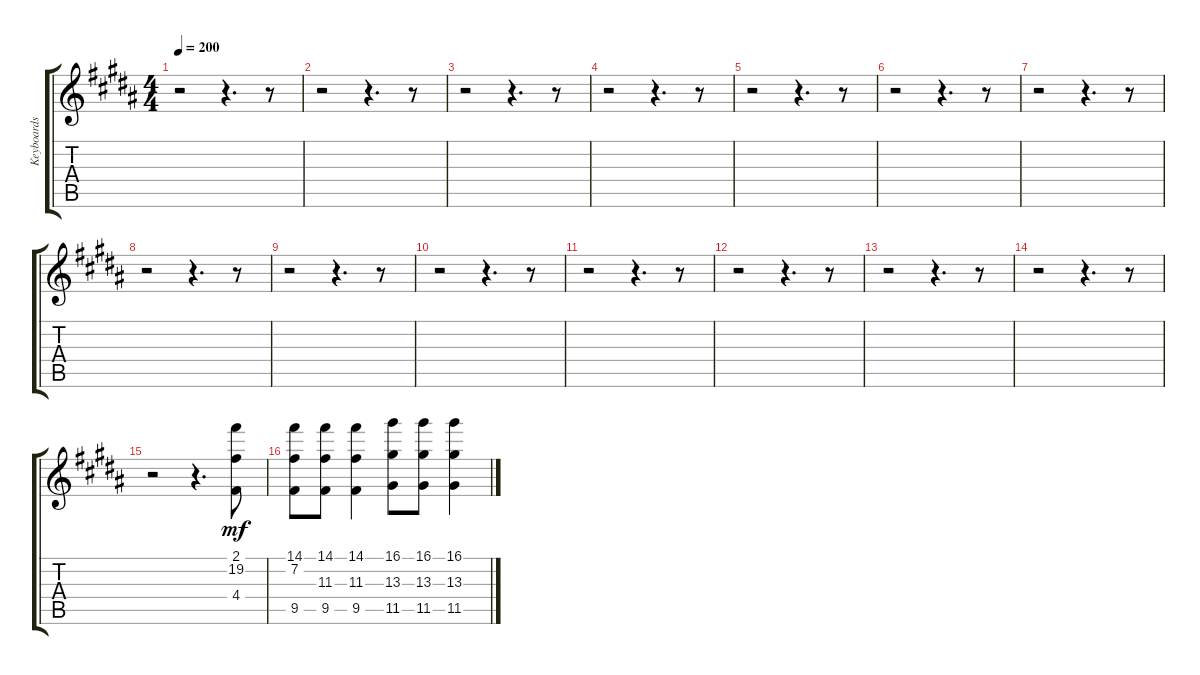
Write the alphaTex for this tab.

\track ("Keyboards" "Keyboards") {instrument electricguitarclean}
\staff {score tabs}
\tuning (E4 B3 G3 D3 A2 D2) {hide}
\ts (4 4)
\tempo 200
\clef g2
\ks b
r.2{dy mf} r.4{d} r.8 |
r.2 r.4{d} r.8 |
r.2 r.4{d} r.8 |
r.2 r.4{d} r.8 |
r.2 r.4{d} r.8 |
r.2 r.4{d} r.8 |
r.2 r.4{d} r.8 |
r.2 r.4{d} r.8 |
r.2 r.4{d} r.8 |
r.2 r.4{d} r.8 |
r.2 r.4{d} r.8 |
r.2 r.4{d} r.8 |
r.2 r.4{d} r.8 |
r.2 r.4{d} r.8 |
r.2 r.4{d} (2.1 19.2 4.4).8 |
(14.1 7.2 9.5).8 (14.1 11.3 9.5).8 (14.1 11.3 9.5).4 (16.1 13.3 11.5).8 (16.1 13.3 11.5).8 (16.1 13.3 11.5).4
